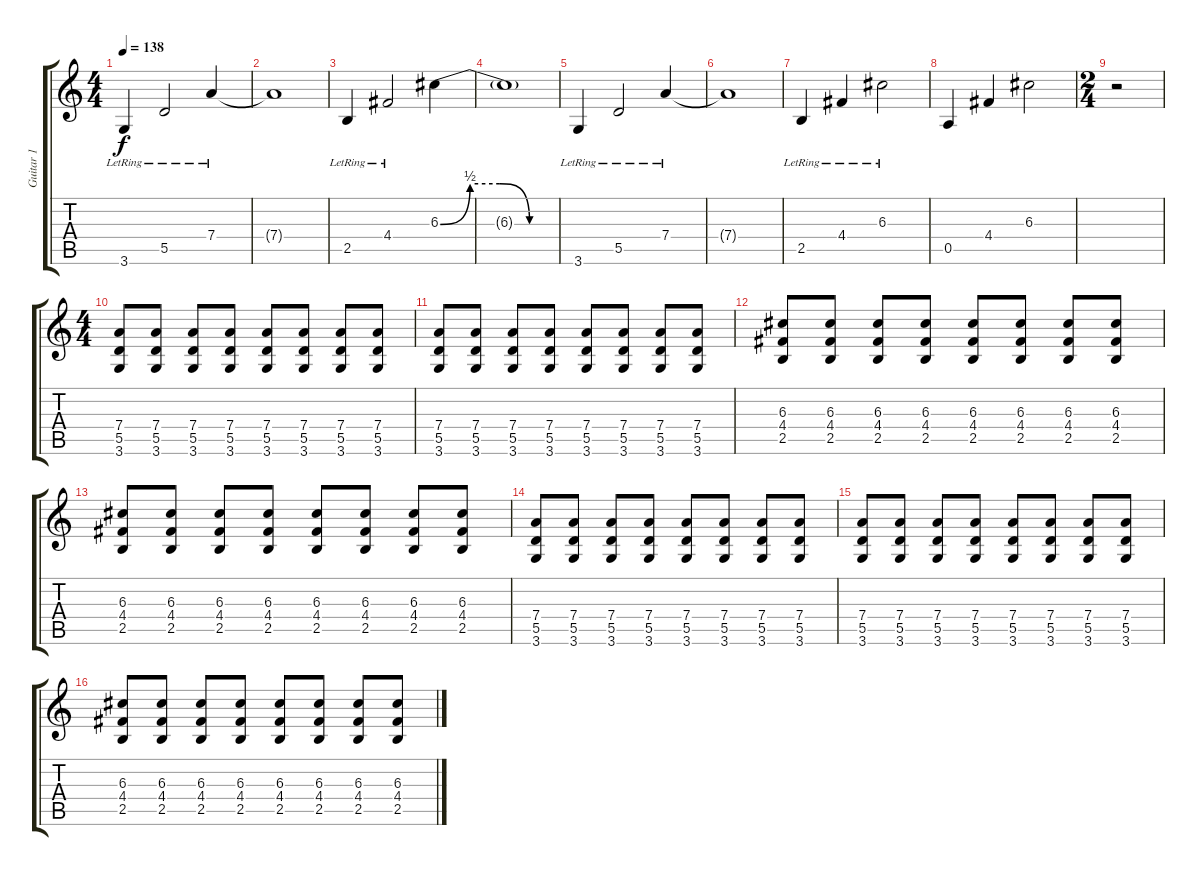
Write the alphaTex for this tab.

\track ("Guitar 1" "Guitar 1") {instrument overdrivenguitar}
\staff {score tabs}
\tuning (E4 B3 G3 D3 A2 E2) {hide}
\ts (4 4)
\tempo 138
\clef g2
\ks c
3.6{lr}.4{dy f} 5.5{lr}.2 7.4{lr}.4 |
7.4{t}.1 |
2.5{lr}.4 4.4{lr}.2 6.3{be (custom 0 0 15 2 30 2 45 0 60 0)}.4 |
6.3{t}.1 |
3.6{lr}.4 5.5{lr}.2 7.4{lr}.4 |
7.4{t}.1 |
2.5{lr}.4 4.4{lr}.4 6.3{lr}.2 |
0.5.4 4.4.4 6.3.2 |
\ts (2 4)
r.2 |
\ts (4 4)
(7.4 5.5 3.6).8 (7.4 5.5 3.6).8 (7.4 5.5 3.6).8 (7.4 5.5 3.6).8 (7.4 5.5 3.6).8 (7.4 5.5 3.6).8 (7.4 5.5 3.6).8 (7.4 5.5 3.6).8 |
(7.4 5.5 3.6).8 (7.4 5.5 3.6).8 (7.4 5.5 3.6).8 (7.4 5.5 3.6).8 (7.4 5.5 3.6).8 (7.4 5.5 3.6).8 (7.4 5.5 3.6).8 (7.4 5.5 3.6).8 |
(6.3 4.4 2.5).8 (6.3 4.4 2.5).8 (6.3 4.4 2.5).8 (6.3 4.4 2.5).8 (6.3 4.4 2.5).8 (6.3 4.4 2.5).8 (6.3 4.4 2.5).8 (6.3 4.4 2.5).8 |
(6.3 4.4 2.5).8 (6.3 4.4 2.5).8 (6.3 4.4 2.5).8 (6.3 4.4 2.5).8 (6.3 4.4 2.5).8 (6.3 4.4 2.5).8 (6.3 4.4 2.5).8 (6.3 4.4 2.5).8 |
(7.4 5.5 3.6).8 (7.4 5.5 3.6).8 (7.4 5.5 3.6).8 (7.4 5.5 3.6).8 (7.4 5.5 3.6).8 (7.4 5.5 3.6).8 (7.4 5.5 3.6).8 (7.4 5.5 3.6).8 |
(7.4 5.5 3.6).8 (7.4 5.5 3.6).8 (7.4 5.5 3.6).8 (7.4 5.5 3.6).8 (7.4 5.5 3.6).8 (7.4 5.5 3.6).8 (7.4 5.5 3.6).8 (7.4 5.5 3.6).8 |
(6.3 4.4 2.5).8 (6.3 4.4 2.5).8 (6.3 4.4 2.5).8 (6.3 4.4 2.5).8 (6.3 4.4 2.5).8 (6.3 4.4 2.5).8 (6.3 4.4 2.5).8 (6.3 4.4 2.5).8
